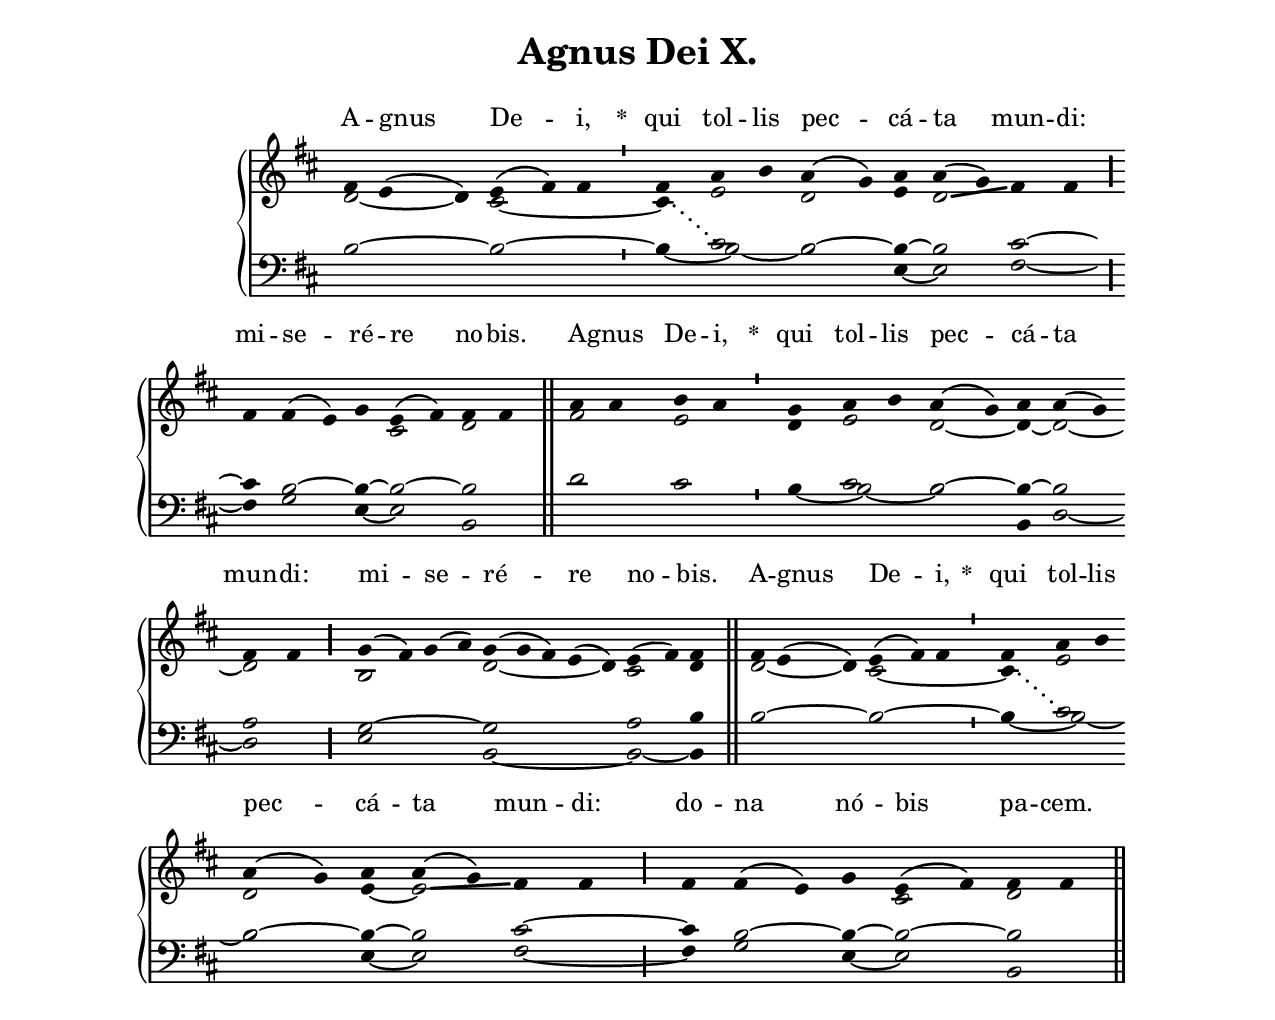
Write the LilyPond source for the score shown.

\version "2.18"
\include "gregorian.ly"
\include "noh2.ily"

%Page reference: page v.61
%(volume.page)

global = {
 \key fis \phrygian
 \cadenzaOn 
 \override Glissando #'thickness = #2.0
}

\header {
  title = \markup \center-column {"Agnus Dei X." \vspace #1 }
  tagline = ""
  composer = ""
}

\paper {
 #(include-special-characters)
  oddHeaderMarkup = \markup \fill-line {
    \line {}
    \center-column {
      \on-the-fly #first-page     " "
      \on-the-fly #not-first-page ""
    }
    \line { \on-the-fly #print-page-number-check-first \fromproperty #'page:page-number-string }
  }
  evenHeaderMarkup = \markup \fill-line {
    \line { \on-the-fly #print-page-number-check-first \fromproperty #'page:page-number-string }
    \center-column { "" }
    \line {}
  }
}

chantText = \lyricmode {
A -- gnus De -- i, 
\set stanza = " * " qui tol -- lis pec -- cá -- ta mun -- di: 
mi -- se -- ré -- re no -- bis. 
A -- gnus De -- i, 
\set stanza = " * " qui tol -- lis pec -- cá -- ta mun -- di: 
mi -- se -- ré -- re no -- bis. 
A -- gnus De -- i, 
\set stanza = " * " qui tol -- lis pec -- cá -- ta mun -- di: 
do -- na nó -- bis pa -- cem. }

chantMusic = {
\tieDown   fis'4 e'4 ( d'4) e'4 ( fis'4) fis'4 \divisioMinima
 fis'4 a'4 b'4 a'4 ( g'4) a'4 a'4 ( g'4) fis'4 fis'4 \divisioMaior
 \forceBreak
 fis'4 fis'4 ( e'4) g'4 e'4 ( fis'4) fis'4 fis'4 \finalis
 a'4 a'4 b'4 a'4 \divisioMinima
 g'4 a'4 b'4 a'4 ( g'4) a'4 a'4 ( g'4) \forceBreak
 fis'4 fis'4 \divisioMaior
 g'4 ( fis'4) g'4 ( a'4) g'4 ( g'4 fis'4) e'4 ( d'4) e'4 ( fis'4) fis'4 \finalis
 fis'4 e'4 ( d'4) e'4 ( fis'4) fis'4 \divisioMinima
 fis'4 a'4 b'4 \forceBreak
 a'4 ( g'4) a'4 a'4 ( g'4) fis'4 fis'4 \divisioMaior
 fis'4 fis'4 ( e'4) g'4 e'4 ( fis'4) fis'4 fis'4 \finalis

}

altoMusic = {
d'2 ~ d'4 cis'2*3/2 ~ \divisioMinima
cis'4 e'2 d'2 e'4 d'2 -\tweak Glissando.Y-offset #-0.8 \glissando fis'4 fis'4 \divisioMaior
r2*4/2 cis'2 d'2 \finalis
fis'2 e'2 \divisioMinima
d'4 e'2 d'2 ~ d'4 ~ d'2 ~ d'2 \divisioMaior
b2*4/2 d'2*4/2 ~ d'4 cis'2 d'4 \finalis
d'2 ~ d'4 cis'2*3/2 ~ \divisioMinima
cis'4 e'2 d'2 e'4 ~ e'2 -\tweak Glissando.Y-offset #-0.8 \glissando fis'4 fis'4 \divisioMaior
r2*3/2 g'4 cis'2 d'2 \finalis
}

tenorMusic = {
b2*3/2 ~ b2*3/2 ~ \divisioMinima
b4 cis'2 b2 ~ b4 ~ b2 cis'2 ~ \divisioMaior
cis'4 b2 ~ b4 ~ b2 ~ b2 \finalis
d'2 cis'2 \divisioMinima
r4 cis'2 b2 ~ b4 ~ b2 a2 \divisioMaior
g2*4/2 ~ g2*5/2 a2 b4 \finalis
b2*3/2 ~ b2*3/2 ~ \divisioMinima
b4 cis'2 b2 ~ b4 ~ b2 cis'2 ~ \divisioMaior
cis'4 b2 ~ b4 ~ b2 ~ b2 \finalis
}

bassMusic = {
r2*6/2 \divisioMinima
b4 ~ b2 ~ b2 e4 ~ e2 fis2 ~ \divisioMaior
fis4 g2 e4 ~ e2 b,2 \finalis
r2*4/2 \divisioMinima
b4 ~ b2 ~ b2 b,4 d2 ~ d2 \divisioMaior
e2*4/2 b,2*5/2 ~ b,2 ~ b,4 \finalis
r2*6/2 \divisioMinima
b4 ~ b2 ~ b2 e4 ~ e2 fis2 ~ \divisioMaior
fis4 g2 e4 ~ e2 b,2 \finalis
}

voiceLines = {
\voiceLineStyle


s2*6/2
\allowVoiceLineBreak
\voiceLine "up" "down" cis'2*1/2 cis'2*1/2


s2*48/2
\allowVoiceLineBreak
\voiceLine "up" "down" cis'2*1/2 cis'2*1/2




}

\score{
  <<
    \new GrandStaff <<
      \set GrandStaff.autoBeaming = ##f
      \set GrandStaff.instrumentName = \markup \center-column {
        ""
      }
      \new Staff = up <<
        \new Voice = "chant" {
          \voiceOne \global \chantMusic
        }
        \new Voice {
          \voiceTwo \global \altoMusic
        }
      >>

      \new Staff = down <<
        \clef bass
        \new Voice {
          \voiceOne \global \tenorMusic
        }
        \new Voice {
          \voiceTwo \global \bassMusic
        }
	\new Voice {
        \voiceThree \global \voiceLines
        }
      >>
    >>
    \new Lyrics \lyricsto chant {
      \chantText
    }
  >>
  \layout{
  }
  \midi{
    \tempo 4 = 125
  }
}
